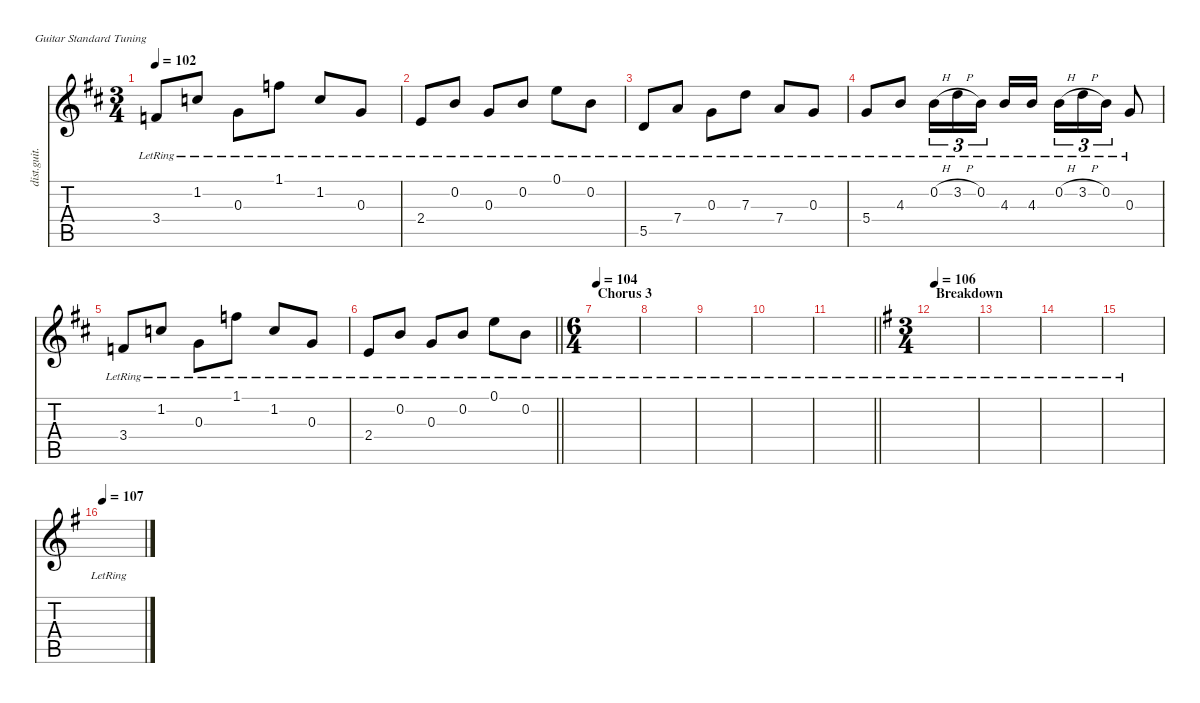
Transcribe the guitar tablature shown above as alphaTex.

\defaultSystemsLayout 4
\hideDynamics
\bracketExtendMode nobrackets
\otherSystemsTrackNameOrientation horizontal
\track ("Guitar 4" "dist.guit.") {defaultSystemsLayout 8 instrument electricguitarclean}
\staff {score tabs}
\tuning (E4 B3 G3 D3 A2 E2)
\ts (3 4)
\tempo 102
\clef g2
\ks bminor
3.4{lr acc forcenatural}.8{dy f beam Up} 1.2{lr acc forcenatural}.8{beam Up} 0.3{lr acc forcenatural}.8{beam Down} 1.1{lr acc forcenatural}.8{beam Down} 1.2{lr acc forcenatural}.8{beam Up} 0.3{lr acc forcenatural}.8{beam Up} |
2.4{lr acc forcenatural}.8{beam Up} 0.2{lr acc forcenatural}.8{beam Up} 0.3{lr acc forcenatural}.8{beam Up} 0.2{lr acc forcenatural}.8{beam Up} 0.1{lr acc forcenatural}.8{beam Down} 0.2{lr acc forcenatural}.8{beam Down} |
5.5{lr acc forcenatural}.8{beam Up} 7.4{lr acc forcenatural}.8{beam Up} 0.3{lr acc forcenatural}.8{beam Down} 7.3{lr acc forcenatural}.8{beam Down} 7.4{lr acc forcenatural}.8{beam Up} 0.3{lr acc forcenatural}.8{beam Up} |
5.4{lr acc forcenatural}.8{beam Up} 4.3{lr acc forcenatural}.8{beam Up} 0.2{h lr acc forcenatural}.16{tu (3 2) beam Down} 3.2{h lr acc forcenatural}.16{tu (3 2) beam Down} 0.2{lr acc forcenatural}.16{tu (3 2) beam Down} 4.3{lr acc forcenatural}.16{beam Up} 4.3{lr acc forcenatural}.16{beam Up} 0.2{h lr acc forcenatural}.16{tu (3 2) beam Down} 3.2{h lr acc forcenatural}.16{tu (3 2) beam Down} 0.2{lr acc forcenatural}.16{tu (3 2) beam Down} 0.3{lr acc forcenatural}.8{beam Up} |
3.4{lr acc forcenatural}.8{beam Up} 1.2{lr acc forcenatural}.8{beam Up} 0.3{lr acc forcenatural}.8{beam Down} 1.1{lr acc forcenatural}.8{beam Down} 1.2{lr acc forcenatural}.8{beam Up} 0.3{lr acc forcenatural}.8{beam Up} |
\barLineRight lightlight
2.4{lr acc forcenatural}.8{beam Up} 0.2{lr acc forcenatural}.8{beam Up} 0.3{lr acc forcenatural}.8{beam Up} 0.2{lr acc forcenatural}.8{beam Up} 0.1{lr acc forcenatural}.8{beam Down} 0.2{lr acc forcenatural}.8{beam Down} |
\ts (6 4)
\beaming (8 6 6)
\section ("" "Chorus 3")
\tempo 104
|
|
|
|
\barLineRight lightlight
|
\ts (3 4)
\beaming (8 2 2 2)
\section ("" "Breakdown")
\tempo 106
\ks eminor
|
|
|
|
\tempo 107
